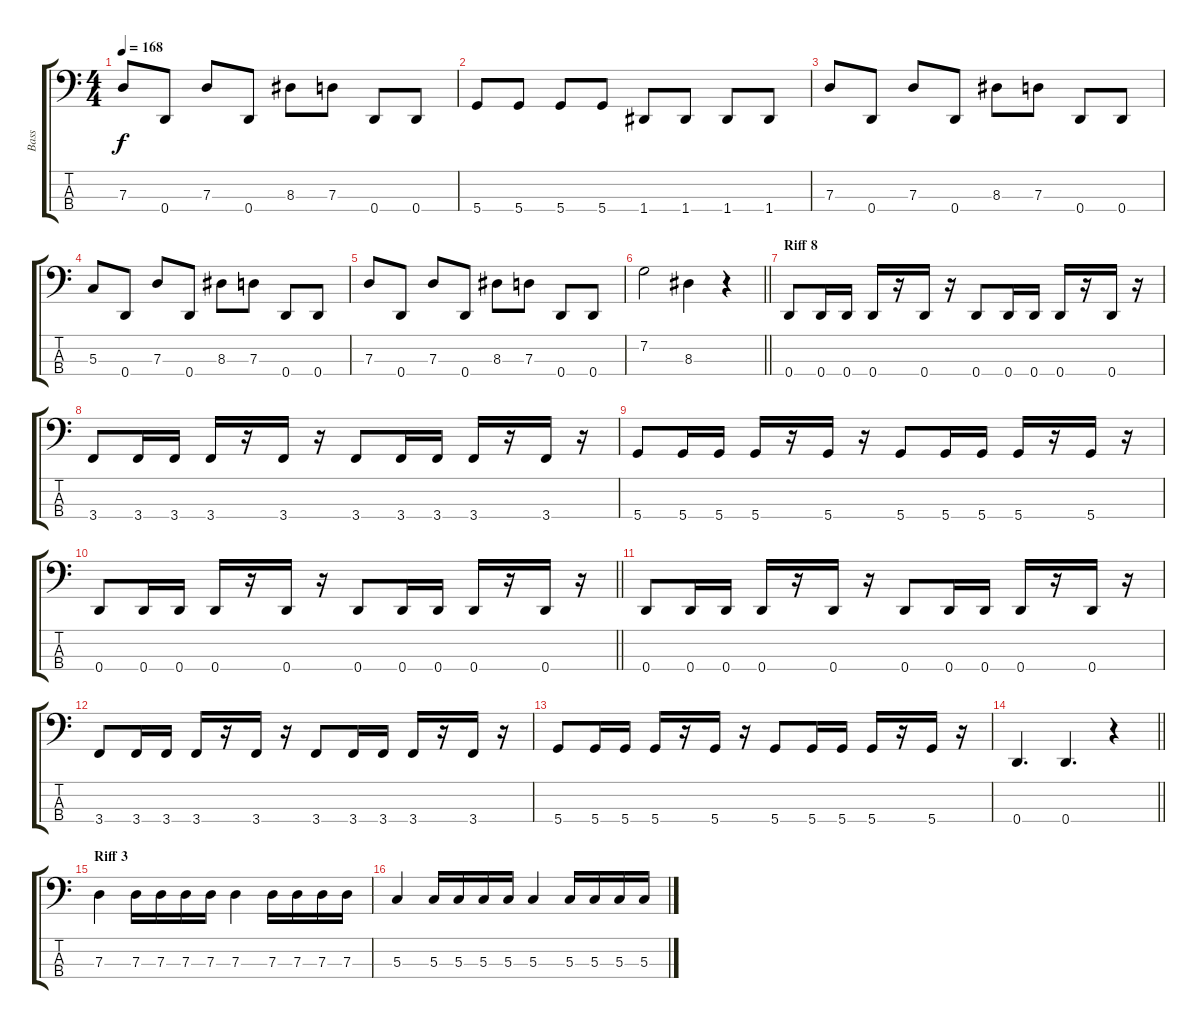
\track ("Bass" "Bass") {instrument slapbass2}
\staff {score tabs}
\tuning (F2 C2 G1 D1) {hide}
\ts (4 4)
\tempo 168
\clef f4
\ks c
7.3.8{dy f} 0.4.8 7.3.8 0.4.8 8.3.8 7.3.8 0.4.8 0.4.8 |
5.4.8 5.4.8 5.4.8 5.4.8 1.4.8 1.4.8 1.4.8 1.4.8 |
7.3.8 0.4.8 7.3.8 0.4.8 8.3.8 7.3.8 0.4.8 0.4.8 |
5.3.8 0.4.8 7.3.8 0.4.8 8.3.8 7.3.8 0.4.8 0.4.8 |
7.3.8 0.4.8 7.3.8 0.4.8 8.3.8 7.3.8 0.4.8 0.4.8 |
\barLineRight lightlight
7.2.2 8.3.4 r.4 |
\section ("" "Riff 8")
0.4.8 0.4.16 0.4.16 0.4.16 r.16 0.4.16 r.16 0.4.8 0.4.16 0.4.16 0.4.16 r.16 0.4.16 r.16 |
3.4.8 3.4.16 3.4.16 3.4.16 r.16 3.4.16 r.16 3.4.8 3.4.16 3.4.16 3.4.16 r.16 3.4.16 r.16 |
5.4.8 5.4.16 5.4.16 5.4.16 r.16 5.4.16 r.16 5.4.8 5.4.16 5.4.16 5.4.16 r.16 5.4.16 r.16 |
\barLineRight lightlight
0.4.8 0.4.16 0.4.16 0.4.16 r.16 0.4.16 r.16 0.4.8 0.4.16 0.4.16 0.4.16 r.16 0.4.16 r.16 |
0.4.8 0.4.16 0.4.16 0.4.16 r.16 0.4.16 r.16 0.4.8 0.4.16 0.4.16 0.4.16 r.16 0.4.16 r.16 |
3.4.8 3.4.16 3.4.16 3.4.16 r.16 3.4.16 r.16 3.4.8 3.4.16 3.4.16 3.4.16 r.16 3.4.16 r.16 |
5.4.8 5.4.16 5.4.16 5.4.16 r.16 5.4.16 r.16 5.4.8 5.4.16 5.4.16 5.4.16 r.16 5.4.16 r.16 |
\barLineRight lightlight
0.4.4{d} 0.4.4{d} r.4 |
\section ("" "Riff 3")
7.3.4 7.3.16 7.3.16 7.3.16 7.3.16 7.3.4 7.3.16 7.3.16 7.3.16 7.3.16 |
5.3.4 5.3.16 5.3.16 5.3.16 5.3.16 5.3.4 5.3.16 5.3.16 5.3.16 5.3.16
